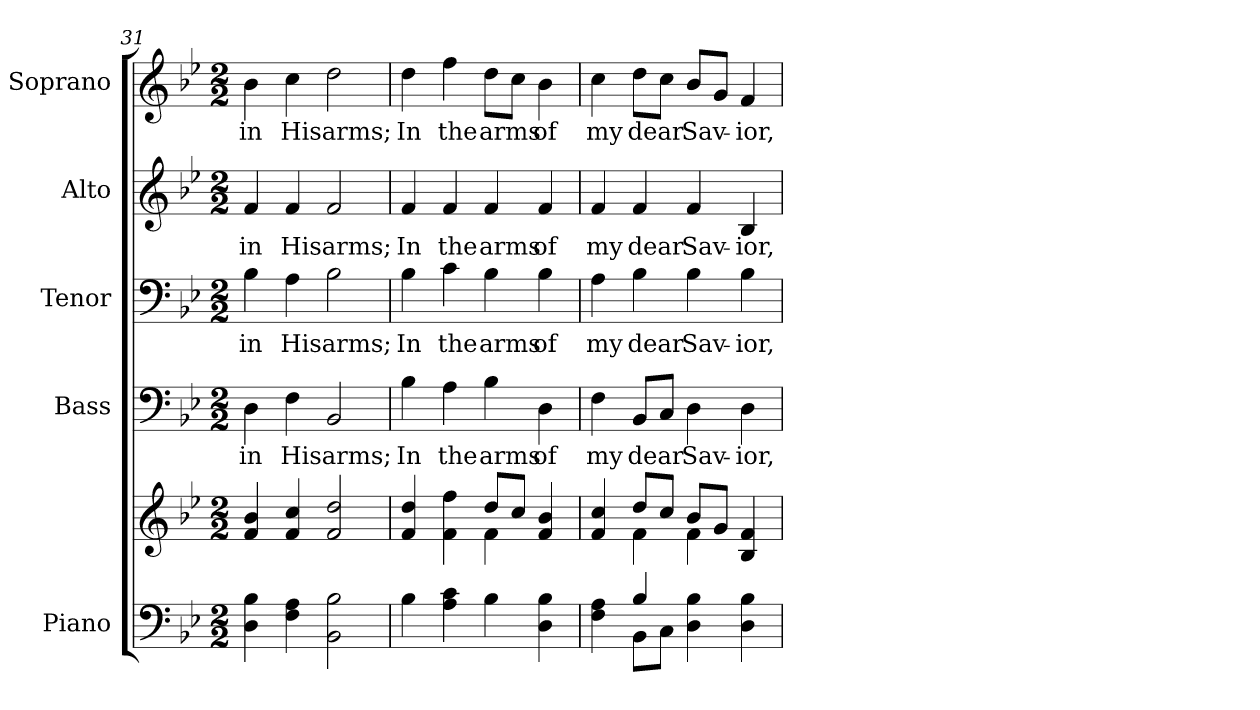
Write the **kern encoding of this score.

**kern	**kern	**kern	**text	**kern	**text	**kern	**text	**kern	**text
*part5	*part5	*part4	*part4	*part3	*part3	*part2	*part2	*part1	*part1
*staff6	*staff5	*staff4	*staff4	*staff3	*staff3	*staff2	*staff2	*staff1	*staff1
*I"Piano	*	*I"Bass	*	*I"Tenor	*	*I"Alto	*	*I"Soprano	*
*I'Pno.	*	*I'B.	*	*I'T.	*	*I'A.	*	*I'S.	*
!!LO:PB:g=z
*clefF4	*clefG2	*clefF4	*	*clefF4	*	*clefG2	*	*clefG2	*
*k[b-e-]	*k[b-e-]	*k[b-e-]	*	*k[b-e-]	*	*k[b-e-]	*	*k[b-e-]	*
*B-:	*B-:	*B-:	*	*B-:	*	*B-:	*	*B-:	*
*M2/2	*M2/2	*M2/2	*	*M2/2	*	*M2/2	*	*M2/2	*
=31	=31	=31	=31	=31	=31	=31	=31	=31	=31
!	!	!	!LO:LY:b:color=#000000	!	!	!	!	!	!
!	!	!	!	!	!LO:LY:b:color=#000000	!	!	!	!
!	!	!	!	!	!	!	!LO:LY:b:color=#000000	!	!
!	!	!	!	!	!	!	!	!	!LO:LY:b:color=#000000
4Di\ 4B-i	4fi/ 4b-i	4Di\	in	4B-i\	in	4fi/	in	4b-i\	in
!	!	!	!LO:LY:b:color=#000000	!	!	!	!	!	!
!	!	!	!	!	!LO:LY:b:color=#000000	!	!	!	!
!	!	!	!	!	!	!	!LO:LY:b:color=#000000	!	!
!	!	!	!	!	!	!	!	!	!LO:LY:b:color=#000000
4Fi\ 4Ai	4fi/ 4cci	4Fi\	His	4Ai\	His	4fi/	His	4cci\	His
!	!	!	!LO:LY:b:color=#000000	!	!	!	!	!	!
!	!	!	!	!	!LO:LY:b:color=#000000	!	!	!	!
!	!	!	!	!	!	!	!LO:LY:b:color=#000000	!	!
!	!	!	!	!	!	!	!	!	!LO:LY:b:color=#000000
2BB-i\ 2B-i	2fi/ 2ddi	2BB-i/	arms;	2B-i\	arms;	2fi/	arms;	2ddi\	arms;
=32	=32	=32	=32	=32	=32	=32	=32	=32	=32
*	*^	*	*	*	*	*	*	*	*
!	!	!	!	!LO:LY:b:color=#000000	!	!	!	!	!	!
!	!	!	!	!	!	!LO:LY:b:color=#000000	!	!	!	!
!	!	!	!	!	!	!	!	!LO:LY:b:color=#000000	!	!
!	!	!	!	!	!	!	!	!	!	!LO:LY:b:color=#000000
4B-i\	4fi/ 4ddi	2ryy	4B-i\	In	4B-i\	In	4fi/	In	4ddi\	In
!	!	!	!	!LO:LY:b:color=#000000	!	!	!	!	!	!
!	!	!	!	!	!	!LO:LY:b:color=#000000	!	!	!	!
!	!	!	!	!	!	!	!	!LO:LY:b:color=#000000	!	!
!	!	!	!	!	!	!	!	!	!	!LO:LY:b:color=#000000
4Ai\ 4ci	4fi\ 4ffi	.	4Ai\	the	4ci\	the	4fi/	the	4ffi\	the
!	!	!	!	!LO:LY:b:color=#000000	!	!	!	!	!	!
!	!	!	!	!	!	!LO:LY:b:color=#000000	!	!	!	!
!	!	!	!	!	!	!	!	!LO:LY:b:color=#000000	!	!
!	!	!	!	!	!	!	!	!	!	!LO:LY:b:color=#000000
4B-i\	8ddi/L	4fi\	4B-i\	arms	4B-i\	arms	4fi/	arms	8ddi\L	arms
.	8cci/J	.	.	.	.	.	.	.	8cci\J	.
!	!	!	!	!LO:LY:b:color=#000000	!	!	!	!	!	!
!	!	!	!	!	!	!LO:LY:b:color=#000000	!	!	!	!
!	!	!	!	!	!	!	!	!LO:LY:b:color=#000000	!	!
!	!	!	!	!	!	!	!	!	!	!LO:LY:b:color=#000000
4Di\ 4B-i	4fi/ 4b-i	4ryy	4Di\	of	4B-i\	of	4fi/	of	4b-i\	of
!!LO:LB:g=z
=33	=33	=33	=33	=33	=33	=33	=33	=33	=33	=33
*^	*	*	*	*	*	*	*	*	*	*
!	!	!	!	!	!LO:LY:b:color=#000000	!	!	!	!	!	!
!	!	!	!	!	!	!	!LO:LY:b:color=#000000	!	!	!	!
!	!	!	!	!	!	!	!	!	!LO:LY:b:color=#000000	!	!
!	!	!	!	!	!	!	!	!	!	!	!LO:LY:b:color=#000000
4Fi\ 4Ai	4ryy	4fi/ 4cci	4ryy	4Fi\	my	4Ai\	my	4fi/	my	4cci\	my
!	!	!	!	!	!LO:LY:b:color=#000000	!	!	!	!	!	!
!	!	!	!	!	!	!	!LO:LY:b:color=#000000	!	!	!	!
!	!	!	!	!	!	!	!	!	!LO:LY:b:color=#000000	!	!
!	!	!	!	!	!	!	!	!	!	!	!LO:LY:b:color=#000000
4B-i/	8BB-i\L	8ddi/L	4fi\	8BB-i/L	dear	4B-i\	dear	4fi/	dear	8ddi\L	dear
.	8Ci\J	8cci/J	.	8Ci/J	.	.	.	.	.	8cci\J	.
!	!	!	!	!	!LO:LY:b:color=#000000	!	!	!	!	!	!
!	!	!	!	!	!	!	!LO:LY:b:color=#000000	!	!	!	!
!	!	!	!	!	!	!	!	!	!LO:LY:b:color=#000000	!	!
!	!	!	!	!	!	!	!	!	!	!	!LO:LY:b:color=#000000
4Di\ 4B-i	2ryy	8b-i/L	4fi\	4Di\	Sav-	4B-i\	Sav-	4fi/	Sav-	8b-i/L	Sav-
.	.	8gi/J	.	.	.	.	.	.	.	8gi/J	.
!	!	!	!	!	!LO:LY:b:color=#000000	!	!	!	!	!	!
!	!	!	!	!	!	!	!LO:LY:b:color=#000000	!	!	!	!
!	!	!	!	!	!	!	!	!	!LO:LY:b:color=#000000	!	!
!	!	!	!	!	!	!	!	!	!	!	!LO:LY:b:color=#000000
4Di\ 4B-i	.	4B-i/ 4fi	4ryy	4Di\	-ior,	4B-i\	-ior,	4B-i/	-ior,	4fi/	-ior,
*v	*v	*	*	*	*	*	*	*	*	*	*
*	*v	*v	*	*	*	*	*	*	*	*
=	=	=	=	=	=	=	=	=	=
*-	*-	*-	*-	*-	*-	*-	*-	*-	*-
